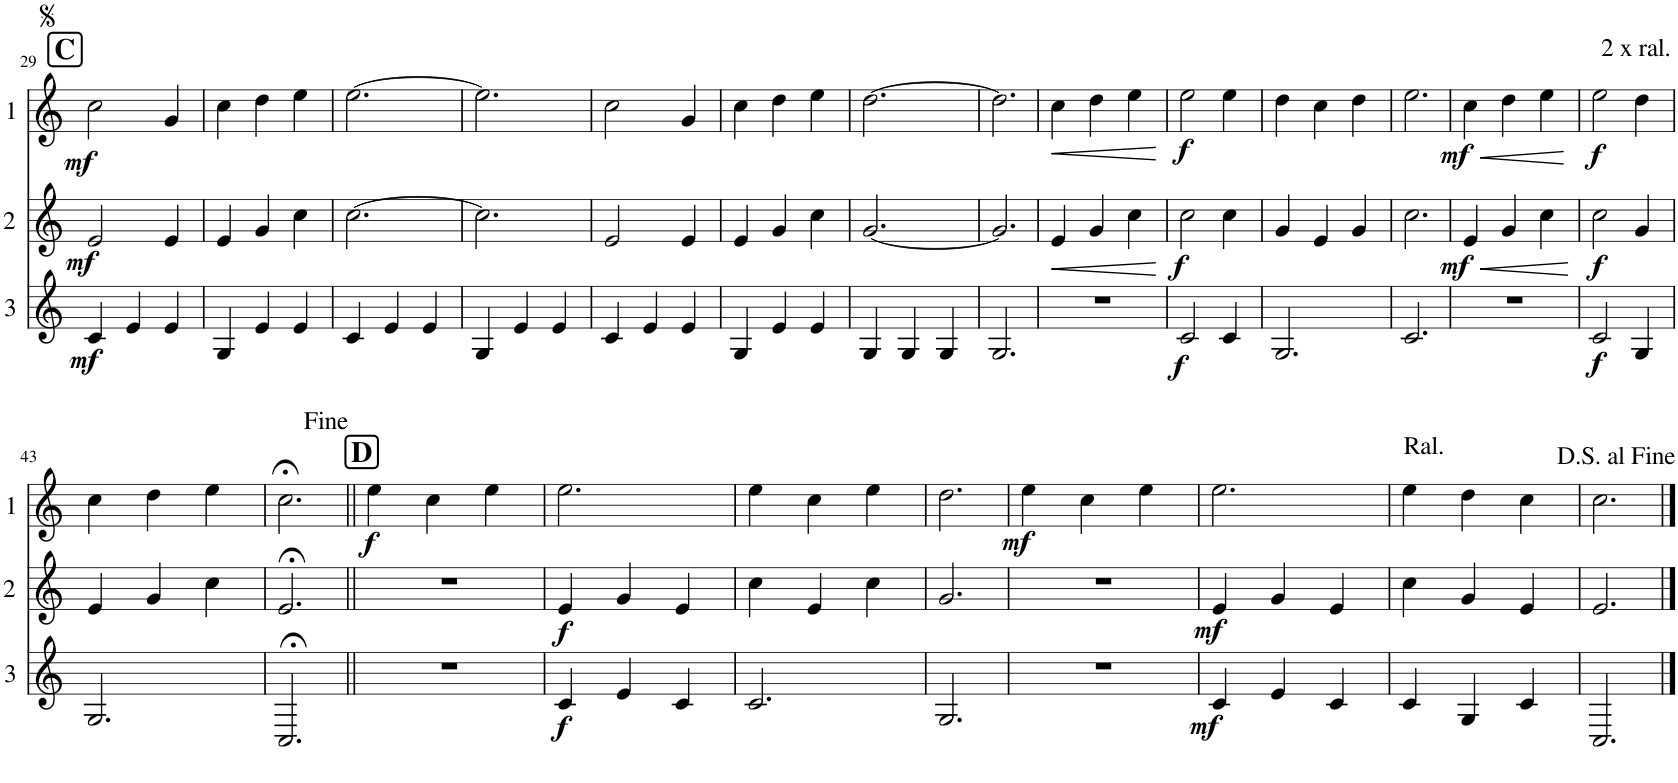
**kern	**dynam	**kern	**dynam	**kern	**dynam
*part3	*part3	*part2	*part2	*part1	*part1
*staff3	*staff3	*staff2	*staff2	*staff1	*staff1
*I"Cor 3	*	*I"Cor 2	*	*I"Cor 1	*
!!LO:PB:g=z
*clefG2	*	*clefG2	*	*clefG2	*
*Trd4c7	*	*Trd4c7	*	*Trd4c7	*
*k[]	*	*k[]	*	*k[]	*
*M3/4	*	*M3/4	*	*M3/4	*
!!LO:REH:place=s1:a:B:cj:fs=14:t=C
=29	=29	=29	=29	=29	=29
!	!LO:DY:b	!	!LO:DY:b	!	!LO:DY:b
4c/	mf	2e/	mf	2cc\	mf
4e/	.	.	.	.	.
4e/	.	4e/	.	4g/	.
=30	=30	=30	=30	=30	=30
4G/	.	4e/	.	4cc\	.
4e/	.	4g/	.	4dd\	.
4e/	.	4cc\	.	4ee\	.
=31	=31	=31	=31	=31	=31
4c/	.	[2.cc\	.	[2.ee\	.
4e/	.	.	.	.	.
4e/	.	.	.	.	.
=32	=32	=32	=32	=32	=32
4G/	.	2.cc\]	.	2.ee\]	.
4e/	.	.	.	.	.
4e/	.	.	.	.	.
=33	=33	=33	=33	=33	=33
4c/	.	2e/	.	2cc\	.
4e/	.	.	.	.	.
4e/	.	4e/	.	4g/	.
=34	=34	=34	=34	=34	=34
4G/	.	4e/	.	4cc\	.
4e/	.	4g/	.	4dd\	.
4e/	.	4cc\	.	4ee\	.
=35	=35	=35	=35	=35	=35
4G/	.	[2.g/	.	[2.dd\	.
4G/	.	.	.	.	.
4G/	.	.	.	.	.
=36	=36	=36	=36	=36	=36
2.G/	.	2.g/]	.	2.dd\]	.
=37	=37	=37	=37	=37	=37
!	!	!	!LO:HP:b	!	!LO:HP:b
2.r	.	4e/	<	4cc\	<
.	.	4g/	.	4dd\	.
.	.	4cc\	.	4ee\	.
.	.	.	[	.	[
=38	=38	=38	=38	=38	=38
!	!LO:DY:b	!	!LO:DY:b	!	!LO:DY:b
2c/	f	2cc\	f	2ee\	f
4c/	.	4cc\	.	4ee\	.
=39	=39	=39	=39	=39	=39
2.G/	.	4g/	.	4dd\	.
.	.	4e/	.	4cc\	.
.	.	4g/	.	4dd\	.
=40	=40	=40	=40	=40	=40
2.c/	.	2.cc\	.	2.ee\	.
=41	=41	=41	=41	=41	=41
!	!	!	!LO:HP:b	!	!LO:HP:b
!	!	!	!LO:DY:n=1:b	!	!LO:DY:n=1:b
2.r	.	4e/	< mf	4cc\	< mf
.	.	4g/	.	4dd\	.
.	.	4cc\	.	4ee\	.
.	.	.	[	.	[
=42	=42	=42	=42	=42	=42
!	!	!	!	!LO:TX:a:t=2 x ral.	!
!	!LO:DY:b	!	!LO:DY:b	!	!LO:DY:b
2c/	f	2cc\	f	2ee\	f
4G/	.	4g/	.	4dd\	.
!!LO:LB:g=z
=43	=43	=43	=43	=43	=43
2.G/	.	4e/	.	4cc\	.
.	.	4g/	.	4dd\	.
.	.	4cc\	.	4ee\	.
=44	=44	=44	=44	=44	=44
2.C;</	.	2.e;</	.	2.cc;<\	.
!!LO:REH:place=s1:a:B:cj:fs=14:t=D
=45||	=45||	=45||	=45||	=45||	=45||
!	!	!	!	!	!LO:DY:b
2.r	.	2.r	.	4ee\	f
.	.	.	.	4cc\	.
.	.	.	.	4ee\	.
=46	=46	=46	=46	=46	=46
!	!LO:DY:b	!	!LO:DY:b	!	!
4c/	f	4e/	f	2.ee\	.
4e/	.	4g/	.	.	.
4c/	.	4e/	.	.	.
=47	=47	=47	=47	=47	=47
2.c/	.	4cc\	.	4ee\	.
.	.	4e/	.	4cc\	.
.	.	4cc\	.	4ee\	.
=48	=48	=48	=48	=48	=48
2.G/	.	2.g/	.	2.dd\	.
=49	=49	=49	=49	=49	=49
!	!	!	!	!	!LO:DY:b
2.r	.	2.r	.	4ee\	mf
.	.	.	.	4cc\	.
.	.	.	.	4ee\	.
=50	=50	=50	=50	=50	=50
!	!LO:DY:b	!	!LO:DY:b	!	!
4c/	mf	4e/	mf	2.ee\	.
4e/	.	4g/	.	.	.
4c/	.	4e/	.	.	.
=51	=51	=51	=51	=51	=51
!	!	!	!	!LO:TX:a:t=Ral.	!
4c/	.	4cc\	.	4ee\	.
4G/	.	4g/	.	4dd\	.
4c/	.	4e/	.	4cc\	.
=52	=52	=52	=52	=52	=52
2.C/	.	2.e/	.	2.cc\	.
==	==	==	==	==	==
*-	*-	*-	*-	*-	*-
